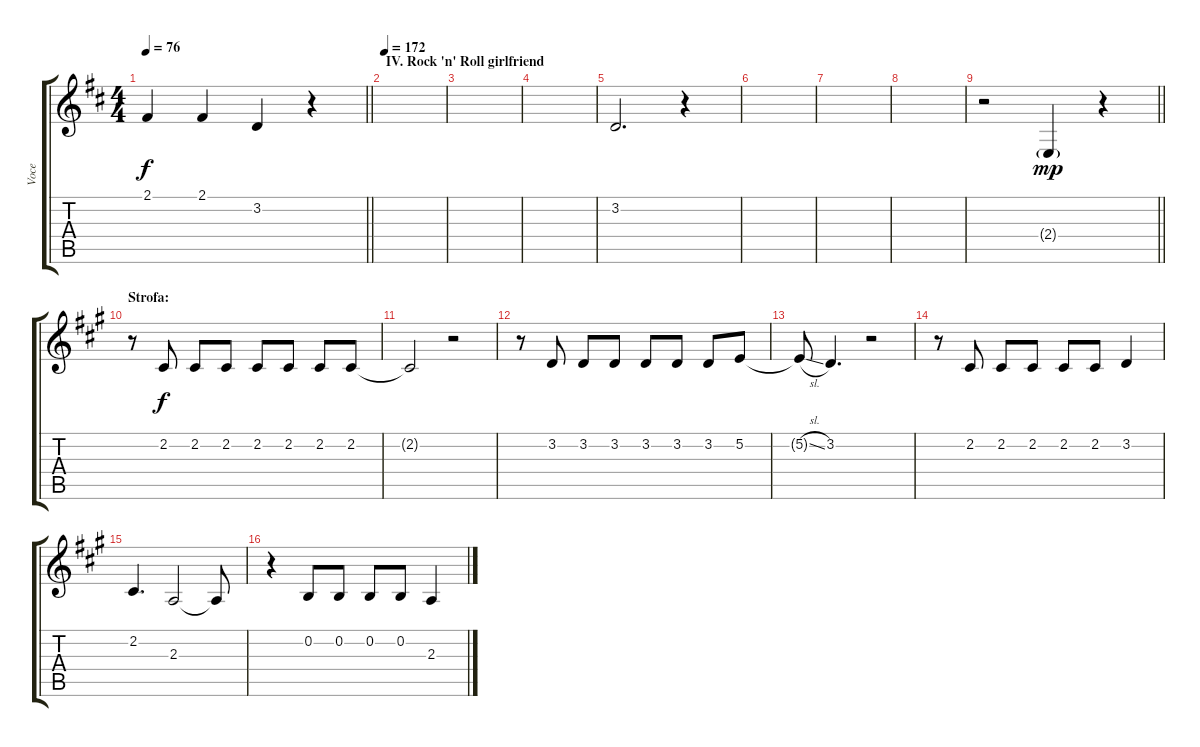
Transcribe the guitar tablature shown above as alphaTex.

\track ("Voce" "Voce") {instrument clarinet}
\staff {score tabs}
\tuning (E4 B3 G3 D3 A2 E2) {hide}
\ts (4 4)
\tempo 76
\clef g2
\barLineRight lightlight
\ks d
2.1.4{dy f} 2.1.4 3.2.4 r.4 |
\section ("" "IV. Rock 'n' Roll girlfriend")
\tempo 172
|
|
|
3.2.2{d} r.4 |
|
|
|
\barLineRight lightlight
r.2 2.4{g}.4{dy mp} r.4 |
\section ("" "Strofa:")
\ks a
r.8 2.2.8{dy f} 2.2.8 2.2.8 2.2.8 2.2.8 2.2.8 2.2.8 |
2.2{t}.2 r.2 |
r.8 3.2.8 3.2.8 3.2.8 3.2.8 3.2.8 3.2.8 5.2.8 |
5.2{sl t}.8 3.2.4{d} r.2 |
r.8 2.2.8 2.2.8 2.2.8 2.2.8 2.2.8 3.2.4 |
2.2.4{d} 2.3.2 2.3{t}.8 |
r.4 0.2.8 0.2.8 0.2.8 0.2.8 2.3.4
